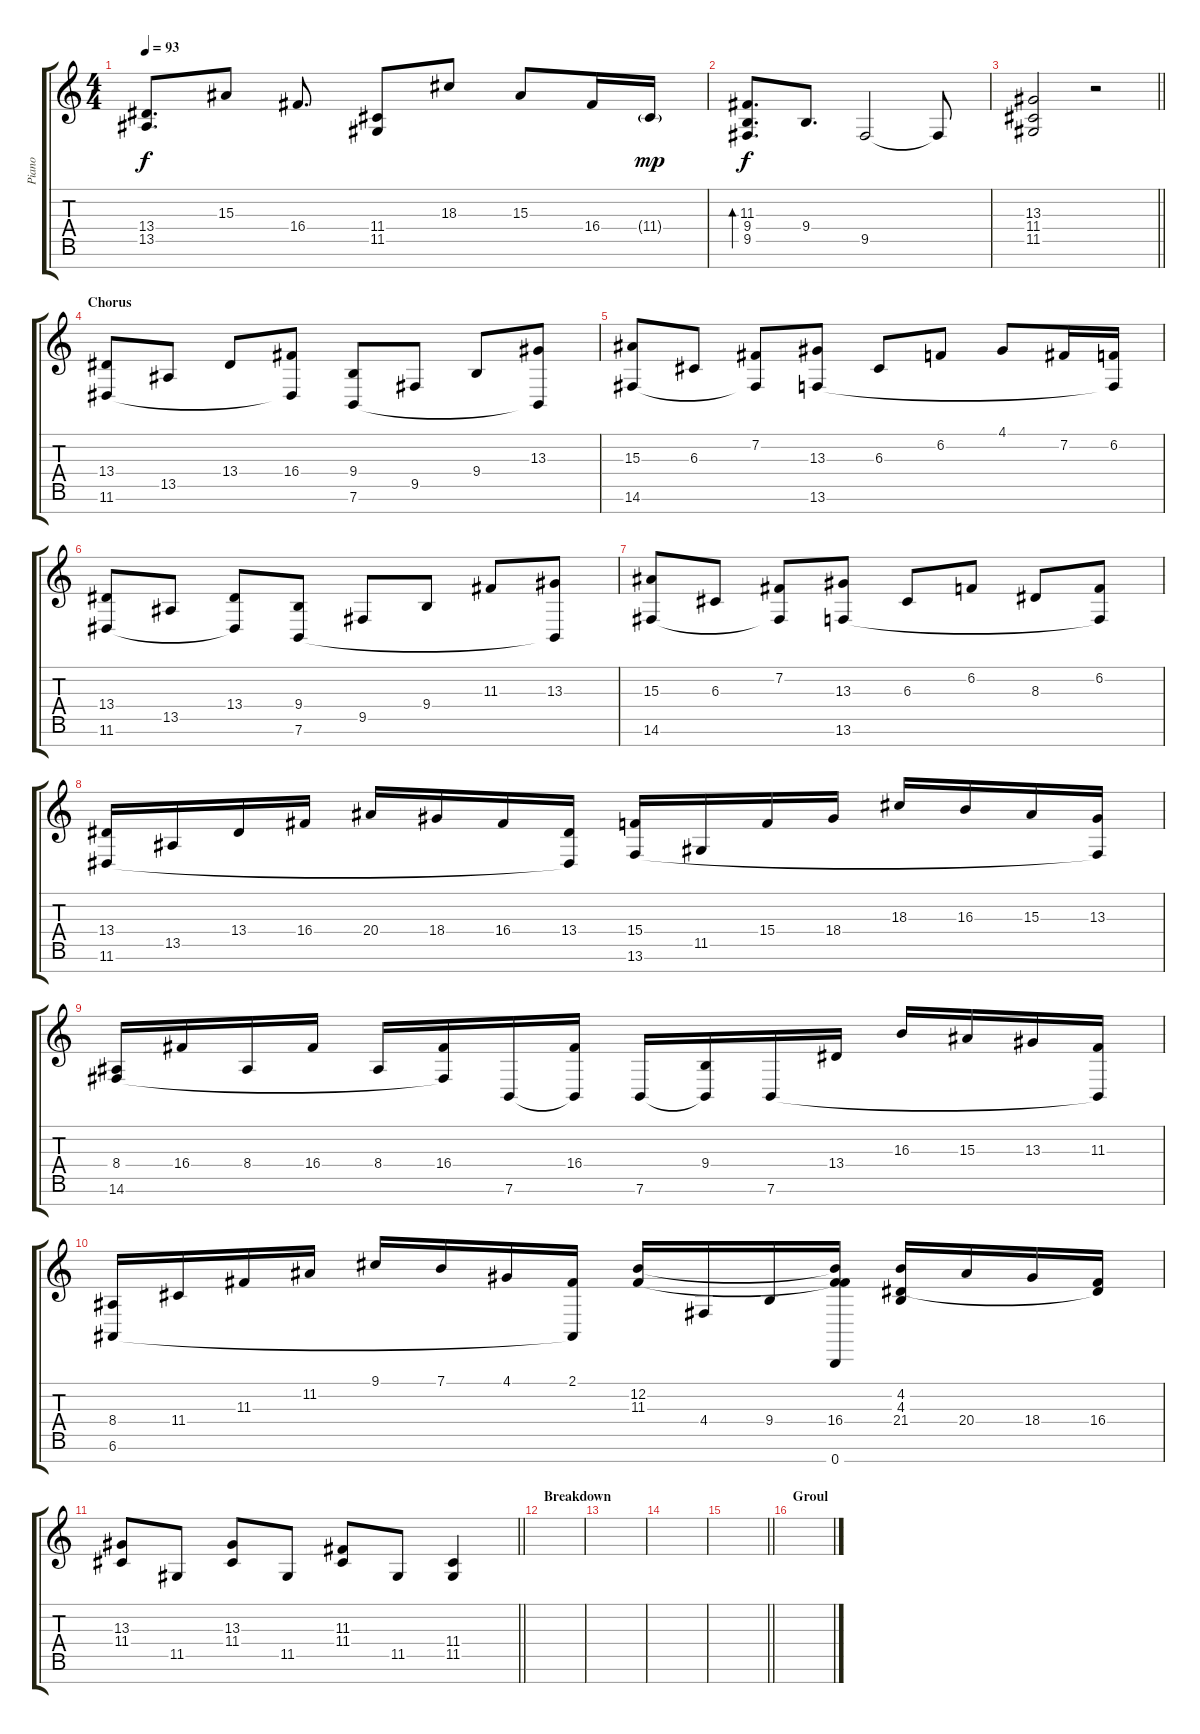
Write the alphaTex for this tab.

\track ("Piano" "Piano") {instrument acousticgrandpiano}
\staff {score tabs}
\tuning (E4 B3 G3 D3 A2 E2 B1) {hide}
\ts (4 4)
\tempo 93
\clef g2
\ks c
(13.4 13.5).8{d dy f} 15.3.8 16.4.8{d} (11.4 11.5).8 18.3.8 15.3.8 16.4.16 11.4{g}.16{dy mp} |
(11.3 9.4 9.5).8{d bd 60 dy f} 9.4.8{d} 9.5.2 9.5{t}.8 |
\barLineRight lightlight
(13.3 11.4 11.5).2 r.2 |
\section ("" "Chorus")
(13.4 11.6).8 13.5.8 13.4.8 (16.4 11.6{t}).8 (9.4 7.6).8 9.5.8 9.4.8 (13.3 7.6{t}).8 |
(15.3 14.6).8 6.3.8 (7.2 14.6{t}).8 (13.3 13.6).8 6.3.8 6.2.8 4.1.8 7.2.16 (6.2 13.6{t}).16 |
(13.4 11.6).8 13.5.8 (13.4 11.6{t}).8 (9.4 7.6).8 9.5.8 9.4.8 11.3.8 (13.3 7.6{t}).8 |
(15.3 14.6).8 6.3.8 (7.2 14.6{t}).8 (13.3 13.6).8 6.3.8 6.2.8 8.3.8 (6.2 13.6{t}).8 |
(13.4 11.6).16 13.5.16 13.4.16 16.4.16 20.4.16 18.4.16 16.4.16 (13.4 11.6{t}).16 (15.4 13.6).16 11.5.16 15.4.16 18.4.16 18.3.16 16.3.16 15.3.16 (13.3 13.6{t}).16 |
(8.4 14.6).16 16.4.16 8.4.16 16.4.16 8.4.16 (16.4 14.6{t}).16 7.6.16 (16.4 7.6{t}).16 7.6.16 (9.4 7.6{t}).16 7.6.16 13.4.16 16.3.16 15.3.16 13.3.16 (11.3 7.6{t}).16 |
(8.4 6.6).16 11.4.16 11.3.16 11.2.16 9.1.16 7.1.16 4.1.16 (2.1 6.6{t}).16 (12.2 11.3).16 4.4.16 9.4.16 (12.2{t} 11.3{t} 16.4 0.7).16 (4.2 4.3 21.4).16 20.4.16 18.4.16 (4.2{t} 16.4).16 |
\barLineRight lightlight
(13.3 11.4).8 11.5.8 (13.3 11.4).8 11.5.8 (11.3 11.4).8 11.5.8 (11.4 11.5).4 |
\section ("" "Breakdown")
|
|
|
\barLineRight lightlight
|
\section ("" "Groul")
